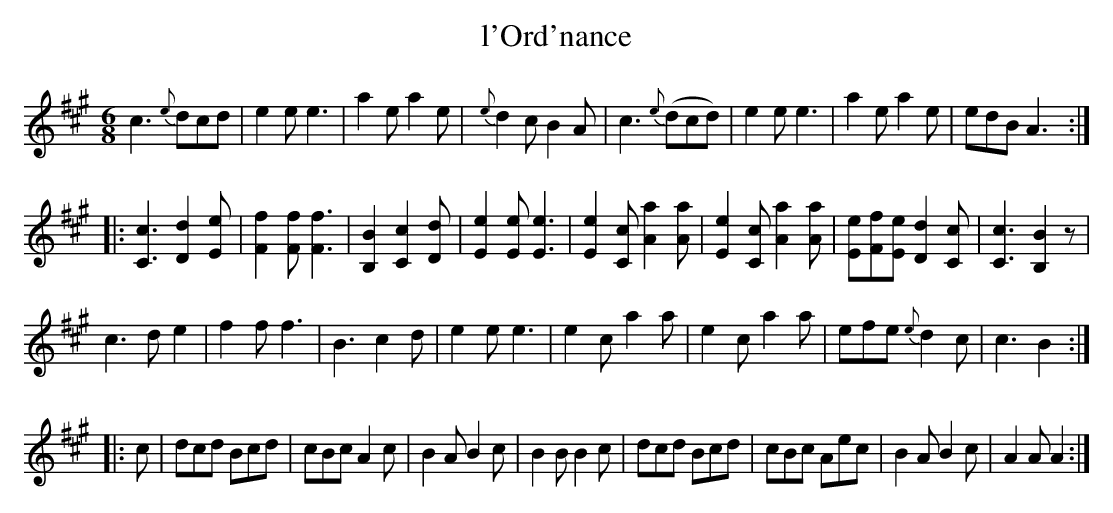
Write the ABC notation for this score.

X:1
T:l'Ord'nance
M:6/8
K:A major
c3 {e}dcd| e2e e3| a2e a2e| {e}d2c B2A|\
c3 {e}(dcd)| e2e e3| a2e a2e| edB A3::
[c3C3] [d2D2][eE]| [f2F2][fF] [f3F3]|\
[B2B,2][c2C2][dD]| [e2E2][eE] [e3E3]|\
[e2E2][cC] [a2A2][aA]| [e2E2][cC] [a2A2][aA]| \
[eE][fF][eE] [d2D2][cC]| [c3C3] [B2B,2]z|
c3 de2| f2f f3| B3 c2d| e2e e3|\
e2c a2a| e2c a2a| efe {e}d2c| c3 B2::
c|\
dcd Bcd| cBc A2c| B2A B2c| B2B B2c| \
dcd Bcd| cBc Aec| B2A B2c| A2A A2:|
